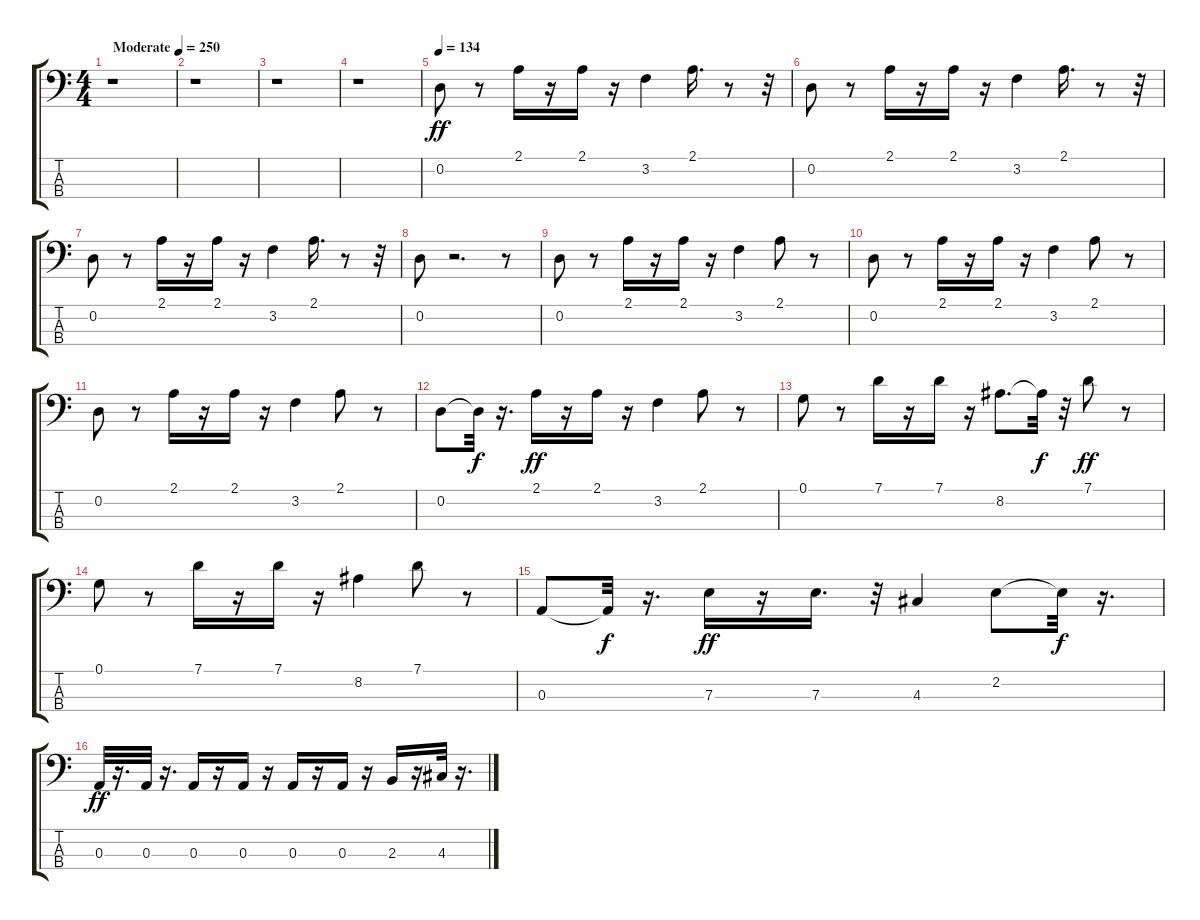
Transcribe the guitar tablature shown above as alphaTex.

\track "" {instrument synthbass2}
\staff {score tabs}
\tuning (G2 D2 A1 E1) {hide}
\ts (4 4)
\tempo (250 "Moderate")
\clef f4
\ks c
r.1{dy ff instrument synthbass2} |
r.1 |
r.1 |
r.1 |
\tempo 134
0.2.8 r.8 2.1.16 r.16 2.1.16 r.16 3.2.4 2.1.16{d} r.8 r.32 |
0.2.8 r.8 2.1.16 r.16 2.1.16 r.16 3.2.4 2.1.16{d} r.8 r.32 |
0.2.8 r.8 2.1.16 r.16 2.1.16 r.16 3.2.4 2.1.16{d} r.8 r.32 |
0.2.8 r.2{d} r.8 |
0.2.8 r.8 2.1.16 r.16 2.1.16 r.16 3.2.4 2.1.8 r.8 |
0.2.8 r.8 2.1.16 r.16 2.1.16 r.16 3.2.4 2.1.8 r.8 |
0.2.8 r.8 2.1.16 r.16 2.1.16 r.16 3.2.4 2.1.8 r.8 |
0.2.8 0.2{t}.32{dy f} r.16{d} 2.1.16{dy ff} r.16 2.1.16 r.16 3.2.4 2.1.8 r.8 |
0.1.8 r.8 7.1.16 r.16 7.1.16 r.16 8.2.8{d} 8.2{t}.32{dy f} r.32 7.1.8{dy ff} r.8 |
0.1.8 r.8 7.1.16 r.16 7.1.16 r.16 8.2.4 7.1.8 r.8 |
0.3.8 0.3{t}.32{dy f} r.16{d} 7.3.16{dy ff} r.16 7.3.16{d} r.32 4.3.4 2.2.8 2.2{t}.32{dy f} r.16{d} |
0.3.32{dy ff} r.16{d} 0.3.32 r.16{d} 0.3.16 r.16 0.3.16 r.16 0.3.16 r.16 0.3.16 r.16 2.3.16 r.16 4.3.32 r.16{d}
